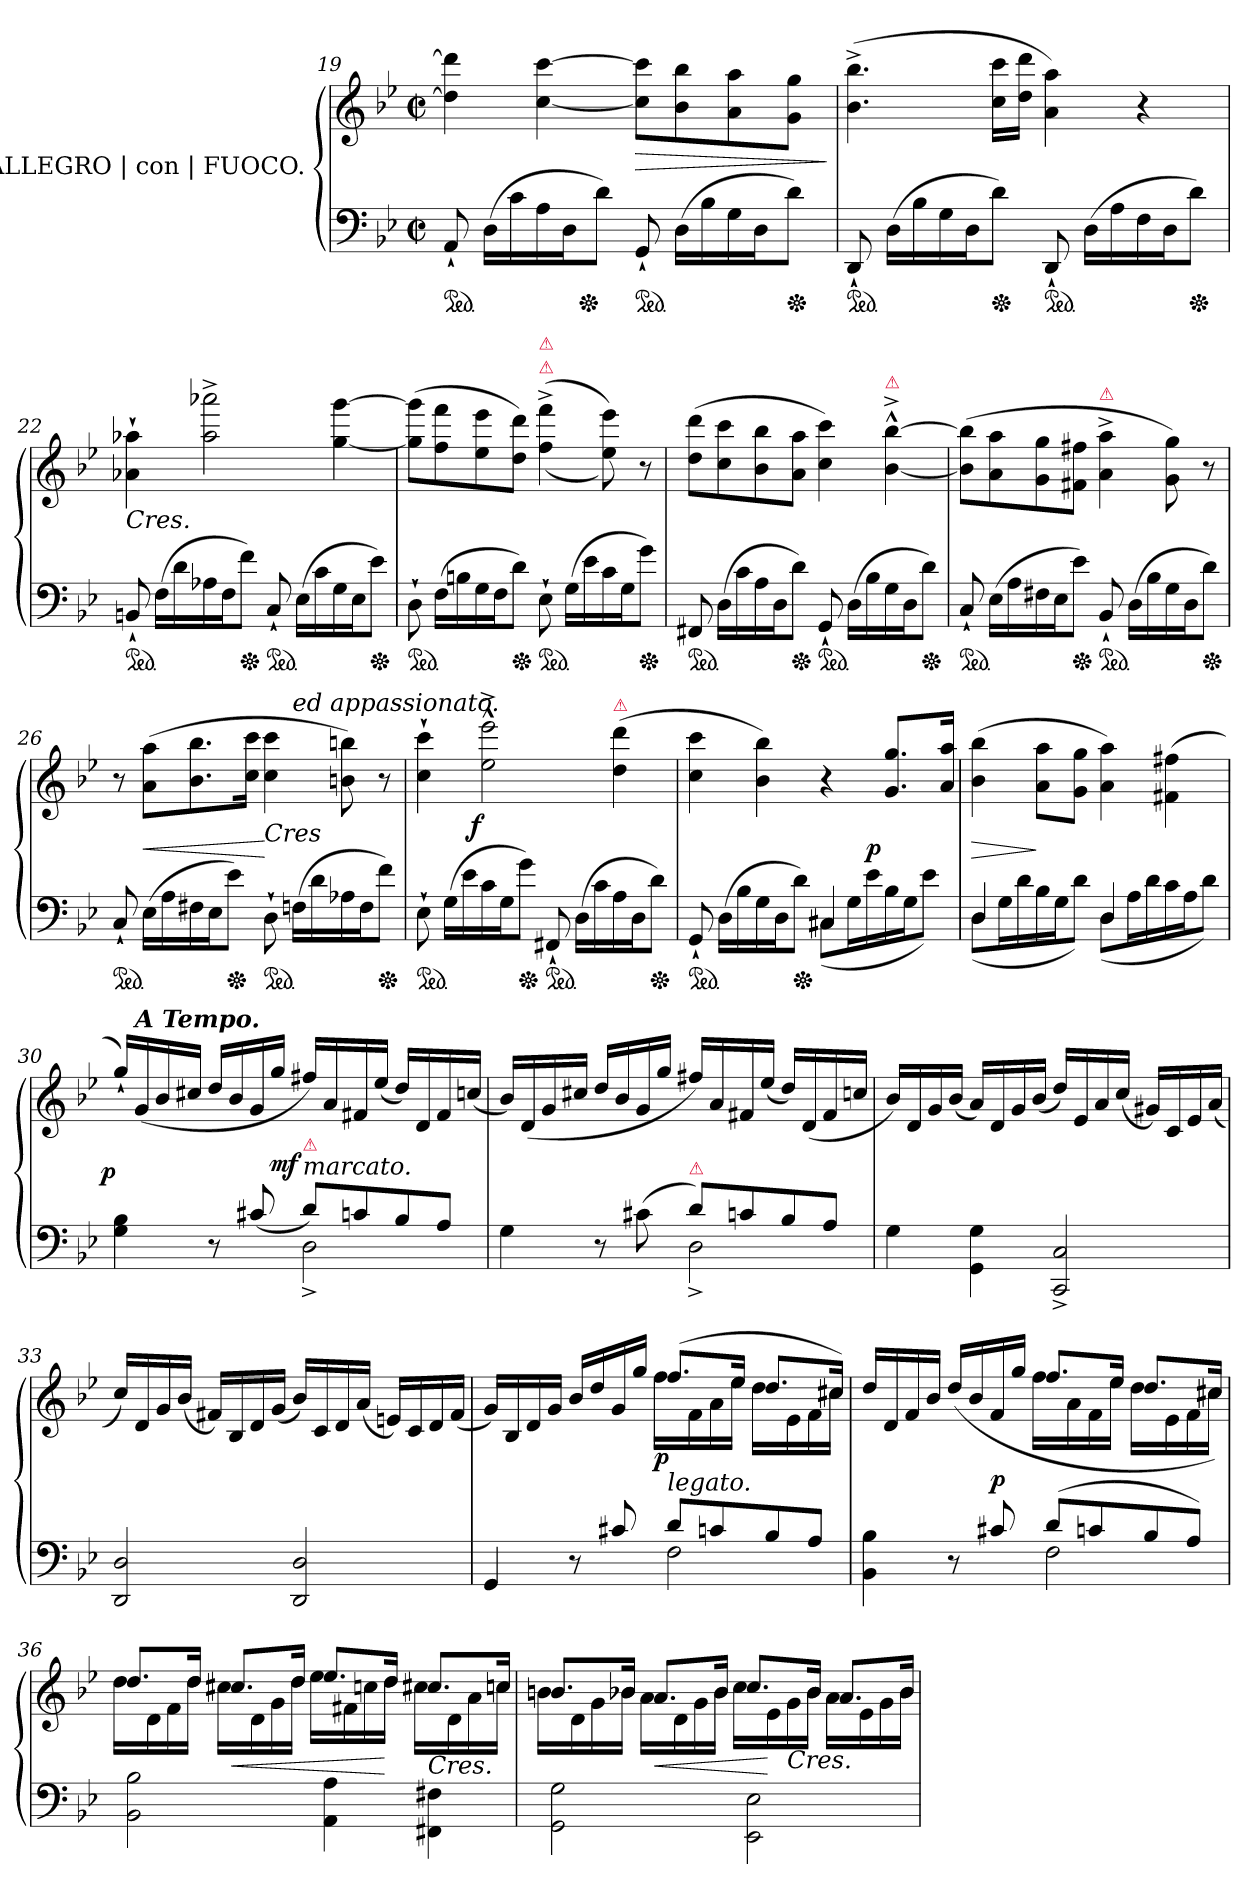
**kern	**kern	**dynam
*part1	*part1	*part1
*staff2	*staff1	*staff1/2
*I"ALLEGRO | con | FUOCO.	*	*
*clefF4	*clefG2	*
*k[b-e-]	*k[b-e-]	*
*g:	*g:	*
*M2/2	*M2/2	*
*met(c|)	*met(c|)	*
*ped	*	*
=19	=19	=19
*	*^	*
8AA`<	4dd] 4ddd]	4ryy	.
(>16DLL	.	.	.
16c	.	.	.
16A	[4cc [4ccc	16.ryy	.
16DJ	.	.	.
*Xped	*	*	*
.	.	2ryy	.
8dJ)	.	.	.
*ped	*	*	*
8GG`<	8cc] 8ccc]L	.	>
(>16DLL	8b- 8bb-	.	.
16B-	.	.	.
16G	8a 8aa	.	.
16DJ	.	.	.
.	.	8ryy	.
*Xped	*	*	*
8dJ)	8g 8ggJ	.	.
.	.	32ryy	.
.	.	.	]
*	*v	*v	*
=20	=20	=20
*ped	*	*
8DD`	(>4.b-^< 4.bb-^<	.
(>16DLL	.	.
16B-	.	.
16G	.	.
16DJ	.	.
*Xped	*	*
8dJ)	16cc 16cccLL	.
.	16dd 16dddJJ	.
*ped	*	*
8DD`	4a 4aa)	.
(>16DLL	.	.
16A	.	.
16F	4r	.
16DJ	.	.
*Xped	*	*
8dJ)	.	.
=22	=22	=22
!	!LO:TX:c:i:t=Cres.	!
*ped	*	*
8BBn`	4a-X` 4aa-X`	.
(>16FLL	.	.
16d	.	.
16A-X	2aa-^< 2aaa-X^<	.
16FJ	.	.
*Xped	*	*
8fJ)	.	.
*ped	*	*
8C`	.	.
(>16E-LL	.	.
16c	.	.
16G	[4gg [4ggg	.
16E-J	.	.
*Xped	*	*
8e-J)	.	.
=23	=23	=23
*ped	*	*
8D`	(>8gg] 8ggg]L	.
(>16FLL	8ff 8fff	.
16Bn	.	.
16G	8ee- 8eee-	.
16FJ	.	.
*Xped	*	*
8dJ)	8dd 8dddJ)	.
!	!LO:TX:a:color=crimson:t=⚠	!
!	!LO:TX:a:i:color=crimson:t=⚠	!
*ped	*	*
8E-`	(>(>4ff^< 4fff^<	.
(>16GLL	.	.
16e-	.	.
16c	8ee-\ 8eee-\))	.
16GJ	.	.
*Xped	*	*
8gJ)	8r	.
=24	=24	=24
*ped	*	*
8FF#X	(>8dd 8dddL	.
(>16DLL	8cc 8ccc	.
16c	.	.
16A	8b- 8bb-	.
16DJ	.	.
*Xped	*	*
8dJ)	8a 8aaJ	.
*ped	*	*
8GG`	4cc 4ccc)	.
(>16DLL	.	.
16B-	.	.
!	!LO:TX:a:color=crimson:t=⚠	!
16G	[4b-^^>^< [4bb-^^>^<	.
16DJ	.	.
*Xped	*	*
8dJ)	.	.
=25	=25	=25
*ped	*	*
8C`	(>8b-] 8bb-]L	.
(>16E-LL	8a 8aa	.
16A	.	.
16F#X	8g 8gg	.
16E-J	.	.
*Xped	*	*
8e-J)	8f#X 8ff#XJ	.
!	!LO:TX:a:color=crimson:t=⚠	!
*ped	*	*
8BB-`	4a^< 4aa^<	.
(>16DLL	.	.
16B-	.	.
16G	8g 8gg)	.
16DJ	.	.
*Xped	*	*
8dJ)	8r	.
=26	=26	=26
*	*^	*
*ped	*	*	*
8C`</	8r	2ryy	.
(>16E-LL	(>8a 8aaL	.	<
16A	.	.	.
16F#X	8.b- 8.bb-	.	.
16E-J	.	.	.
*Xped	*	*	*
8e-J)	.	.	.
.	16cc 16cccJk	.	.
!	!LO:TX:c:i:t=Cres	!	!
*ped	*	*	*
8D`	4cc 4ccc	8ryy	[
!	!	!LO:TX:a:i:t=ed appassionato.	!
(>16FnLL	.	4.ryy	.
16d	.	.	.
16A-X	8bn 8bbn)	.	.
16FJ	.	.	.
*Xped	*	*	*
8fJ)	8r	.	.
*	*v	*v	*
=27	=27	=27
*ped	*	*
8E-`	4cc`> 4ccc`>	.
(>16GLL	.	.
16e-	.	.
!	!	!LO:DY:rj
16c	2ee-^^^< 2eee-^^^<	f
16GJ	.	.
*Xped	*	*
8gJ)	.	.
*ped	*	*
8FF#X`	.	.
(>16DLL	.	.
16c	.	.
!	!LO:TX:a:i:color=crimson:t=⚠	!
16A	(>4dd 4ddd	.
16DJ	.	.
*Xped	*	*
8dJ)	.	.
=28	=28	=28
*^	*^	*
*ped	*	*	*	*
2rAAAyy	8GG`<	4cc 4ccc	2ryy	.
.	(>16D\LL	.	.	.
.	16B-	.	.	.
.	16G	4b- 4bb-)	.	.
.	16DJ	.	.	.
*Xped	*	*	*	*
.	8dJ)	.	.	.
4C#X/	(>8C#XL	4r	8.ryy	.
.	16G\L	.	.	.
.	16e-	.	4ryy	p
4rFFFyy	16B-	8.g/ 8.gg/L	.	.
.	16GJ	.	.	.
.	8e-J)	.	.	.
.	.	16a 16aaJk	16ryy	.
*	*	*v	*v	*
=29	=29	=29	=29
4D	(>8DL	(>4b- 4bb-	>
.	16GL	.	.
.	16d	.	.
4rgyy	16B-	8a 8aaL	]
.	16GJ	.	.
.	8dJ)	8g 8ggJ	.
4D	(>8DL	4a 4aa)	.
.	16AL	.	.
.	16d	.	.
4rbyy	16c	(>4f#X 4ff#X	.
.	16AJ	.	.
.	8dJ)	.	.
=30	=30	=30	=30
!	!	!	!LO:DY:rj
4G 4B-	2rCCyy	16gg`</LL)	p
!	!	!LO:TX:a:Bi:t=A Tempo.	!
.	.	(<16g	.
.	.	16b-	.
.	.	16cc#XJJ	.
8r	.	16dd/LL	.
.	.	16b-	.
(>8c#X/	.	16g	.
.	.	16ggJJ	mf
!LO:TX:a:i:t=marcato.	!	!	!
!LO:TX:a:color=crimson:t=⚠	!	!	!
8dL)	2D^>	16ff#X/LL)	.
.	.	16a	.
8cn	.	16f#X	.
.	.	(<16ee-JJ	.
8B-	.	16dd/LL)	.
.	.	16d	.
8AJ	.	16f#	.
.	.	(<16ccnJJ	.
=31	=31	=31	=31
4G	2rCCyy	16b-/LL)	.
.	.	(<16d	.
.	.	16g	.
.	.	16cc#XJJ	.
8r	.	16dd/LL	.
.	.	16b-	.
(>8c#X\	.	16g	.
.	.	16ggJJ	.
!LO:TX:a:color=crimson:t=⚠	!	!	!
8dL)	2D^>	16ff#X/LL)	.
.	.	16a	.
8cn	.	16f#X	.
.	.	(<16ee-JJ	.
8B-	.	16dd/LL)	.
.	.	(<16d	.
8AJ	.	16f#	.
.	.	16ccnJJ	.
*v	*v	*	*
=32	=32	=32
4G	16b-LL)	.
.	16d	.
.	16g	.
.	(<16b-JJ	.
4GG\ 4G\	16aLL)	.
.	16d	.
.	16g	.
.	(<16b-JJ	.
2CC^> 2C^>	16ddLL)	.
.	16e-	.
.	16a	.
.	(<16ccJJ	.
.	16g#XLL)	.
.	16c	.
.	16e-	.
.	(<16aJJ	.
=33	=33	=33
2DD 2D	16ccLL)	.
.	16d	.
.	16g	.
.	(<16b-JJ	.
.	16f#XLL)	.
.	16B-	.
.	16d	.
.	(<16gJJ	.
2DD 2D	16b-LL)	.
.	16c	.
.	16d	.
.	(<16aJJ	.
.	16enLL)	.
.	16c	.
.	16d	.
.	(<16f#JJ	.
=34	=34	=34
*^	*^	*
4GG	2rAAAyy	16gLL)	2rcccyy	.
.	.	16B-	.	.
.	.	16d	.	.
.	.	16gJJ	.	.
8r	.	16b-/LL	.	.
.	.	16dd	.	.
8c#X/	.	16g	.	.
.	.	16ggJJ	.	.
!LO:TX:a:i:t=legato.	!	!	!	!
!	!	!	!	!LO:DY:rj
8dL	2F	(>8.ffL	16ffLL	p
.	.	.	16f	.
8cn	.	.	16a	.
.	.	16ee-Jk	16ee-JJ	.
8B-	.	8.ddL	16ddLL	.
.	.	.	16e-	.
8AJ	.	.	16f	.
.	.	16cc#XJk)	16cc#XJJ	.
=35	=35	=35	=35	=35
4BB- 4B-	2rFFFyy	16dd/LL	2rcccyy	.
.	.	16d	.	.
.	.	16f	.	.
.	.	16b-JJ	.	.
8r	.	(>16dd/LL	.	.
.	.	16b-	.	.
8c#X/	.	16f	.	p
.	.	16ggJJ	.	.
(<8dL	2F	8.ffL	16ffLL	.
.	.	.	16a	.
8cn	.	.	16f	.
.	.	16ee-Jk	16ee-JJ	.
8B-	.	8.ddL	16ddLL	.
.	.	.	16e-	.
8AJ)	.	.	16f	.
.	.	16cc#XJk)	16cc#XJJ	.
*v	*v	*	*	*
=36	=36	=36	=36
2BB- 2B-	8.ddL	16ddLL	.
.	.	16d	.
.	.	16f	.
.	16ddJk	16ddJJ	.
.	8.cc#XL	16cc#XLL	<
.	.	16d	.
.	.	16g	.
.	16ddJk	16ddJJ	.
4AA 4A	8.ee-L	16ee-LL	.
.	.	16f#X	.
.	.	16ccn	.
.	16ddJk	16ddJJ	[
!	!LO:TX:c:i:t=Cres.	!	!
4FF#X\ 4F#X\	8.cc#XL	16cc#XLL	.
.	.	16d	.
.	.	16a	.
.	16ccnJk	16ccnJJ	.
=37	=37	=37	=37
2GG\ 2G\	8.bnL	16bnLL	.
.	.	16d	.
.	.	16g	.
.	16b-XJk	16b-XJJ	.
.	8.aL	16aLL	<
.	.	16d	.
.	.	16g	.
.	16b-Jk	16b-JJ	.
2EE-\ 2E-\	8.ccL	16ccLL	.
.	.	16e-	[
!	!	!LO:TX:c:i:t=Cres.	!
.	.	16g	.
.	16b-Jk	16b-JJ	.
.	8.aL	16aLL	.
.	.	16e-	.
.	.	16g	.
.	16b-Jk	16b-JJ	.
*	*v	*v	*
=	=	=
*-	*-	*-
